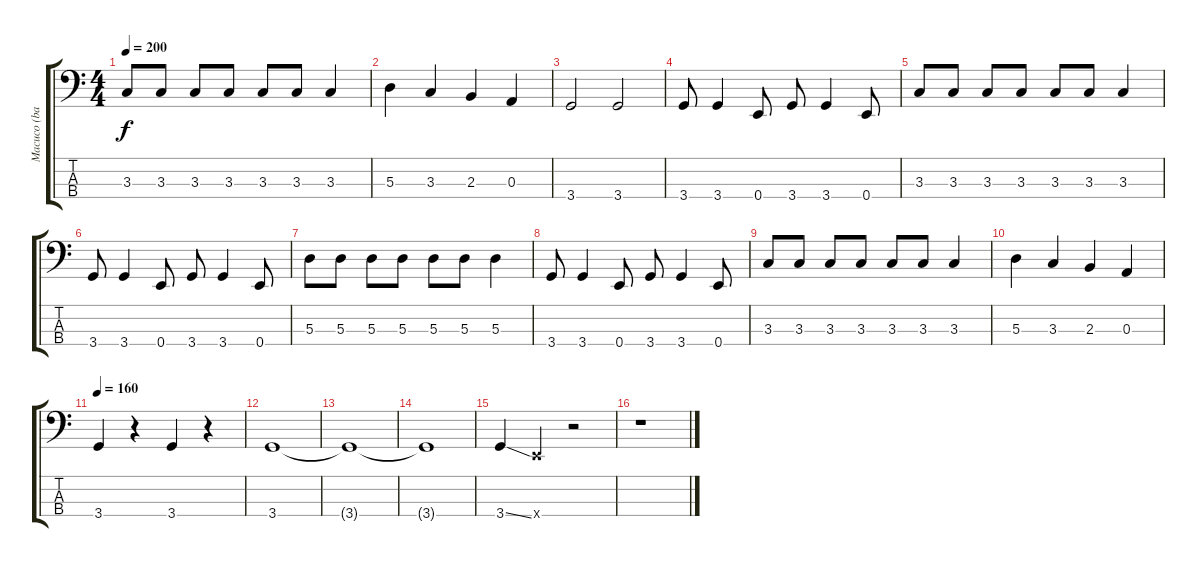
\track ("Macuco (bajo y voz)" "Macuco (ba") {instrument electricbassfinger}
\staff {score tabs}
\tuning (G2 D2 A1 E1) {hide}
\ts (4 4)
\tempo 200
\clef f4
\ks c
3.3.8{dy f} 3.3.8 3.3.8 3.3.8 3.3.8 3.3.8 3.3.4 |
5.3.4 3.3.4 2.3.4 0.3.4 |
3.4.2 3.4.2 |
3.4.8 3.4.4 0.4.8 3.4.8 3.4.4 0.4.8 |
3.3.8 3.3.8 3.3.8 3.3.8 3.3.8 3.3.8 3.3.4 |
3.4.8 3.4.4 0.4.8 3.4.8 3.4.4 0.4.8 |
5.3.8 5.3.8 5.3.8 5.3.8 5.3.8 5.3.8 5.3.4 |
3.4.8 3.4.4 0.4.8 3.4.8 3.4.4 0.4.8 |
3.3.8 3.3.8 3.3.8 3.3.8 3.3.8 3.3.8 3.3.4 |
5.3.4 3.3.4 2.3.4 0.3.4 |
\tempo 160
3.4.4 r.4 3.4.4 r.4 |
3.4.1 |
3.4{t}.1 |
3.4{t}.1 |
3.4{ss}.4 0.4{x}.4 r.2 |
r.1
